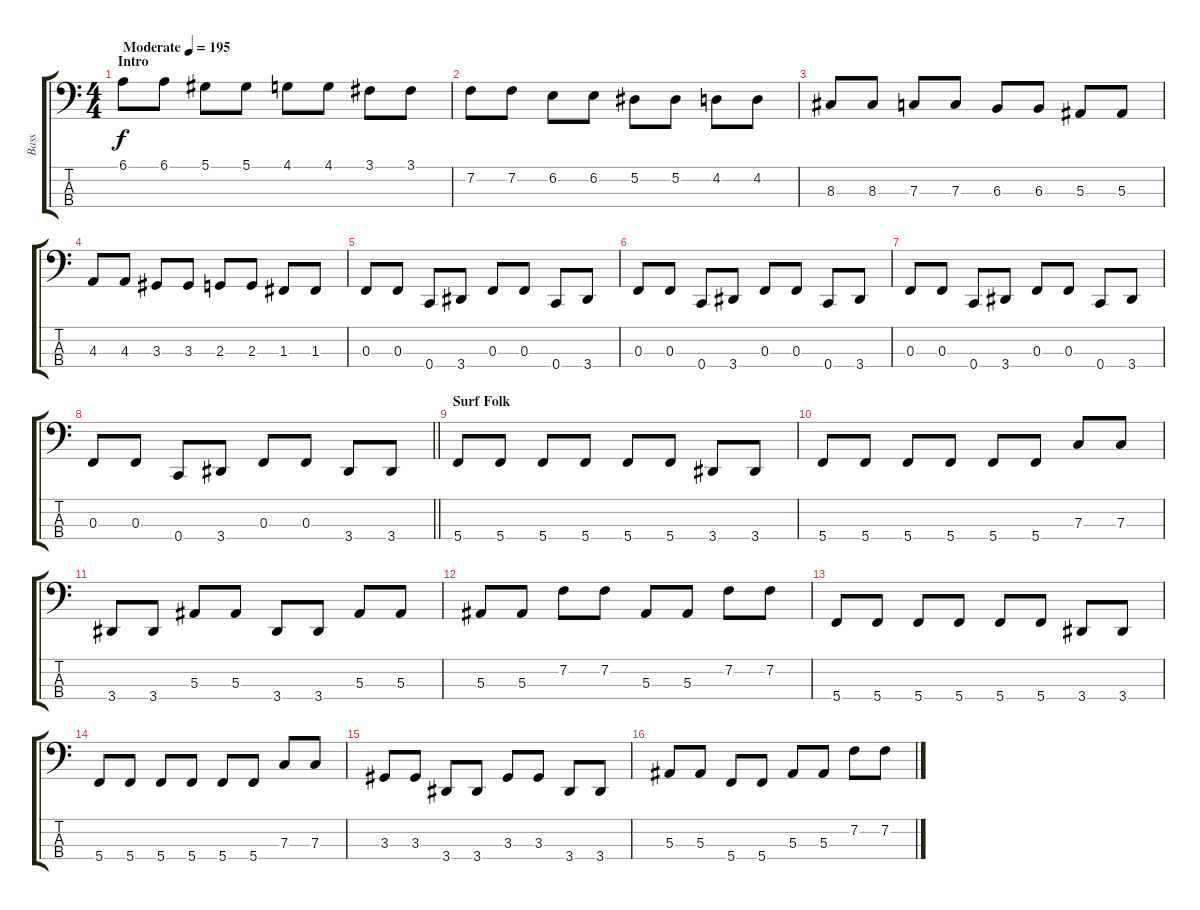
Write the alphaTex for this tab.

\track ("Bass" "Bass") {instrument electricbasspick}
\staff {score tabs}
\tuning (Eb2 Bb1 F1 C1) {hide}
\ts (4 4)
\section ("" "Intro")
\tempo (195 "Moderate")
\clef f4
\ks c
6.1.8{dy f instrument electricbasspick} 6.1.8 5.1.8 5.1.8 4.1.8 4.1.8 3.1.8 3.1.8 |
7.2.8 7.2.8 6.2.8 6.2.8 5.2.8 5.2.8 4.2.8 4.2.8 |
8.3.8 8.3.8 7.3.8 7.3.8 6.3.8 6.3.8 5.3.8 5.3.8 |
4.3.8 4.3.8 3.3.8 3.3.8 2.3.8 2.3.8 1.3.8 1.3.8 |
0.3.8 0.3.8 0.4.8 3.4.8 0.3.8 0.3.8 0.4.8 3.4.8 |
0.3.8 0.3.8 0.4.8 3.4.8 0.3.8 0.3.8 0.4.8 3.4.8 |
0.3.8 0.3.8 0.4.8 3.4.8 0.3.8 0.3.8 0.4.8 3.4.8 |
\barLineRight lightlight
0.3.8 0.3.8 0.4.8 3.4.8 0.3.8 0.3.8 3.4.8 3.4.8 |
\section ("" "Surf Folk")
5.4.8 5.4.8 5.4.8 5.4.8 5.4.8 5.4.8 3.4.8 3.4.8 |
5.4.8 5.4.8 5.4.8 5.4.8 5.4.8 5.4.8 7.3.8 7.3.8 |
3.4.8 3.4.8 5.3.8 5.3.8 3.4.8 3.4.8 5.3.8 5.3.8 |
5.3.8 5.3.8 7.2.8 7.2.8 5.3.8 5.3.8 7.2.8 7.2.8 |
5.4.8 5.4.8 5.4.8 5.4.8 5.4.8 5.4.8 3.4.8 3.4.8 |
5.4.8 5.4.8 5.4.8 5.4.8 5.4.8 5.4.8 7.3.8 7.3.8 |
3.3.8 3.3.8 3.4.8 3.4.8 3.3.8 3.3.8 3.4.8 3.4.8 |
5.3.8 5.3.8 5.4.8 5.4.8 5.3.8 5.3.8 7.2.8 7.2.8
